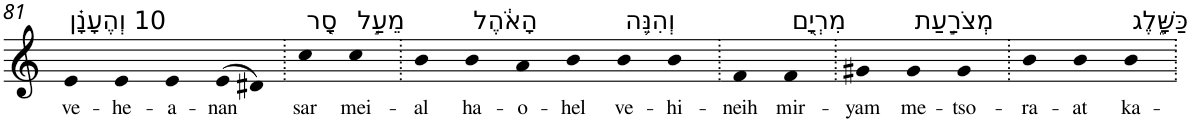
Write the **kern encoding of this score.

**kern	**text
*part1	*part1
*staff1	*staff1
*I"Piano	*
*I'Pno	*
!!LO:PB:g=z
*clefG2	*
*k[]	*
=81	=81
!LO:TX:a:t=10 וְהֶעָנָ֗ן	!
!	!LO:LY:b
4e	ve-
!	!LO:LY:b
4e	-he-
!	!LO:LY:b
4e	-a-
!	!LO:LY:b
(>8e	-nan
8d#X)	.
=82.	=82.
!LO:TX:a:t=סָ֚ר	!
!	!LO:LY:b
4cc	sar
!LO:TX:a:t=מֵעַ֣ל	!
!	!LO:LY:b
4cc	mei-
=83.	=83.
!	!LO:LY:b
4b	-al
!LO:TX:a:t=הָאֹ֔הֶל	!
!	!LO:LY:b
4b	ha-
!	!LO:LY:b
4a	-o-
!	!LO:LY:b
4b	-hel
!LO:TX:a:t=וְהִנֵּ֥ה	!
!	!LO:LY:b
4b	ve-
!	!LO:LY:b
4b	-hi-
=84.	=84.
!	!LO:LY:b
4f	-neih
!LO:TX:a:t=מִרְיָ֖ם	!
!	!LO:LY:b
4f	mir-
=85.	=85.
!	!LO:LY:b
4g#X	-yam
!LO:TX:a:t=מְצֹרַ֣עַת	!
!	!LO:LY:b
4g#	me-
!	!LO:LY:b
4g#	-tso-
=86.	=86.
!	!LO:LY:b
4b	-ra-
!	!LO:LY:b
4b	-at
!LO:TX:a:t=כַּשָּׁ֑לֶג	!
!	!LO:LY:b
4b	ka-
=.	=.
*-	*-
